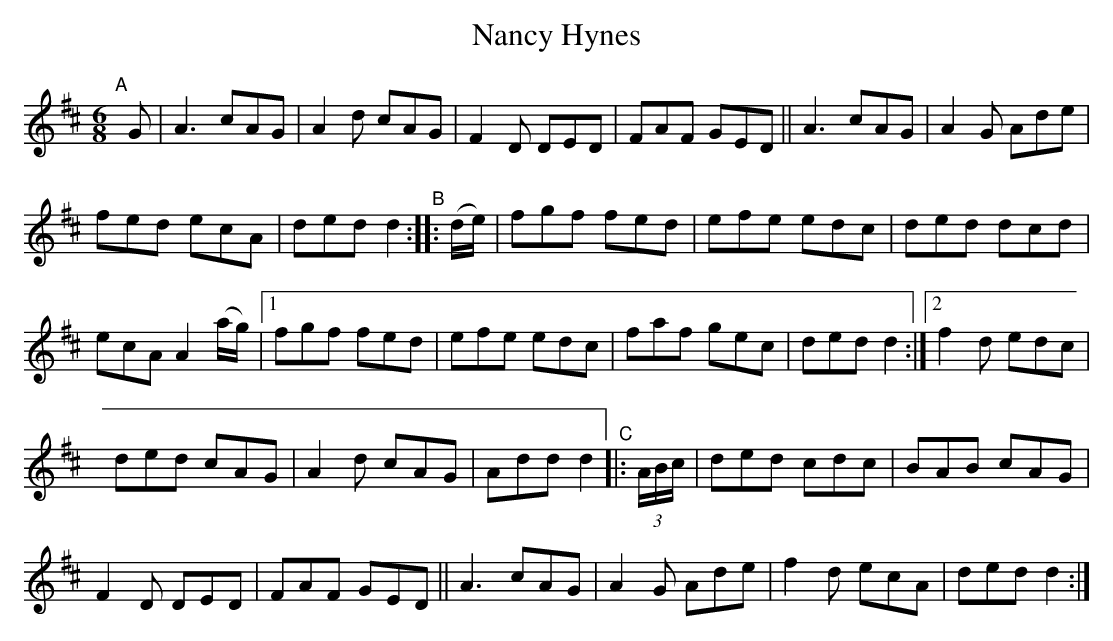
X:1
T: Nancy Hynes
M: 6/8
L: 1/8
K: D
"^A"[|]\
G | A3 cAG | A2d cAG | F2D DED | FAF GED || A3 cAG | A2G Ade |
fed ecA | ded d2 "^B":: (d/e/) | fgf fed | efe edc | ded dcd |
ecA A2 (a/g/) | [1 fgf fed | efe edc | faf gec | ded d2 :|[2 f2d edc |
ded cAG | A2d cAG | Add d2 "^C"|: (3A/B/c/ | ded cdc | BAB cAG |
F2D DED | FAF GED || A3 cAG | A2G Ade | f2d ecA | ded d2 :|
